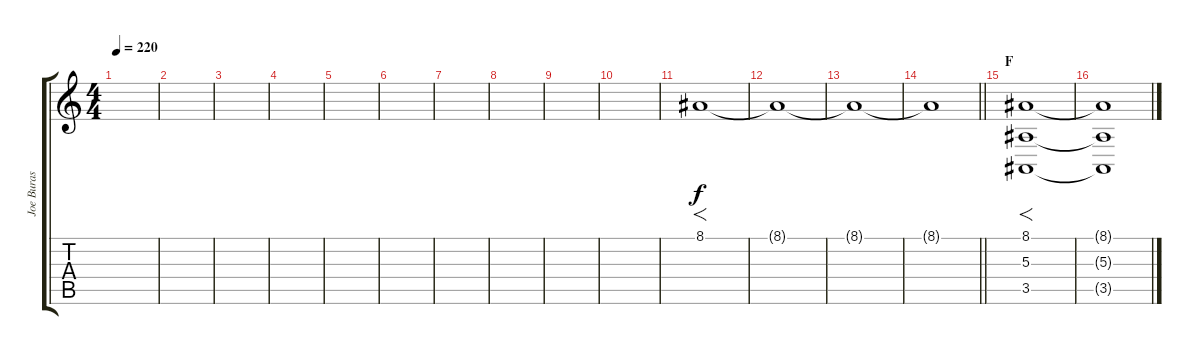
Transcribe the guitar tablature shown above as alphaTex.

\track ("Joe Buras - Keys 2" "Joe Buras ") {instrument pad2warm}
\staff {score tabs}
\tuning (D4 A3 F3 C3 G2 D2) {hide}
\ts (4 4)
\tempo 220
\clef g2
\ks c
|
|
|
|
|
|
|
|
|
|
8.1.1{f} |
8.1{t}.1 |
8.1{t}.1 |
\barLineRight lightlight
8.1{t}.1 |
\section ("" "F")
(8.1 5.3 3.5).1{f} |
(8.1{t} 5.3{t} 3.5{t}).1
